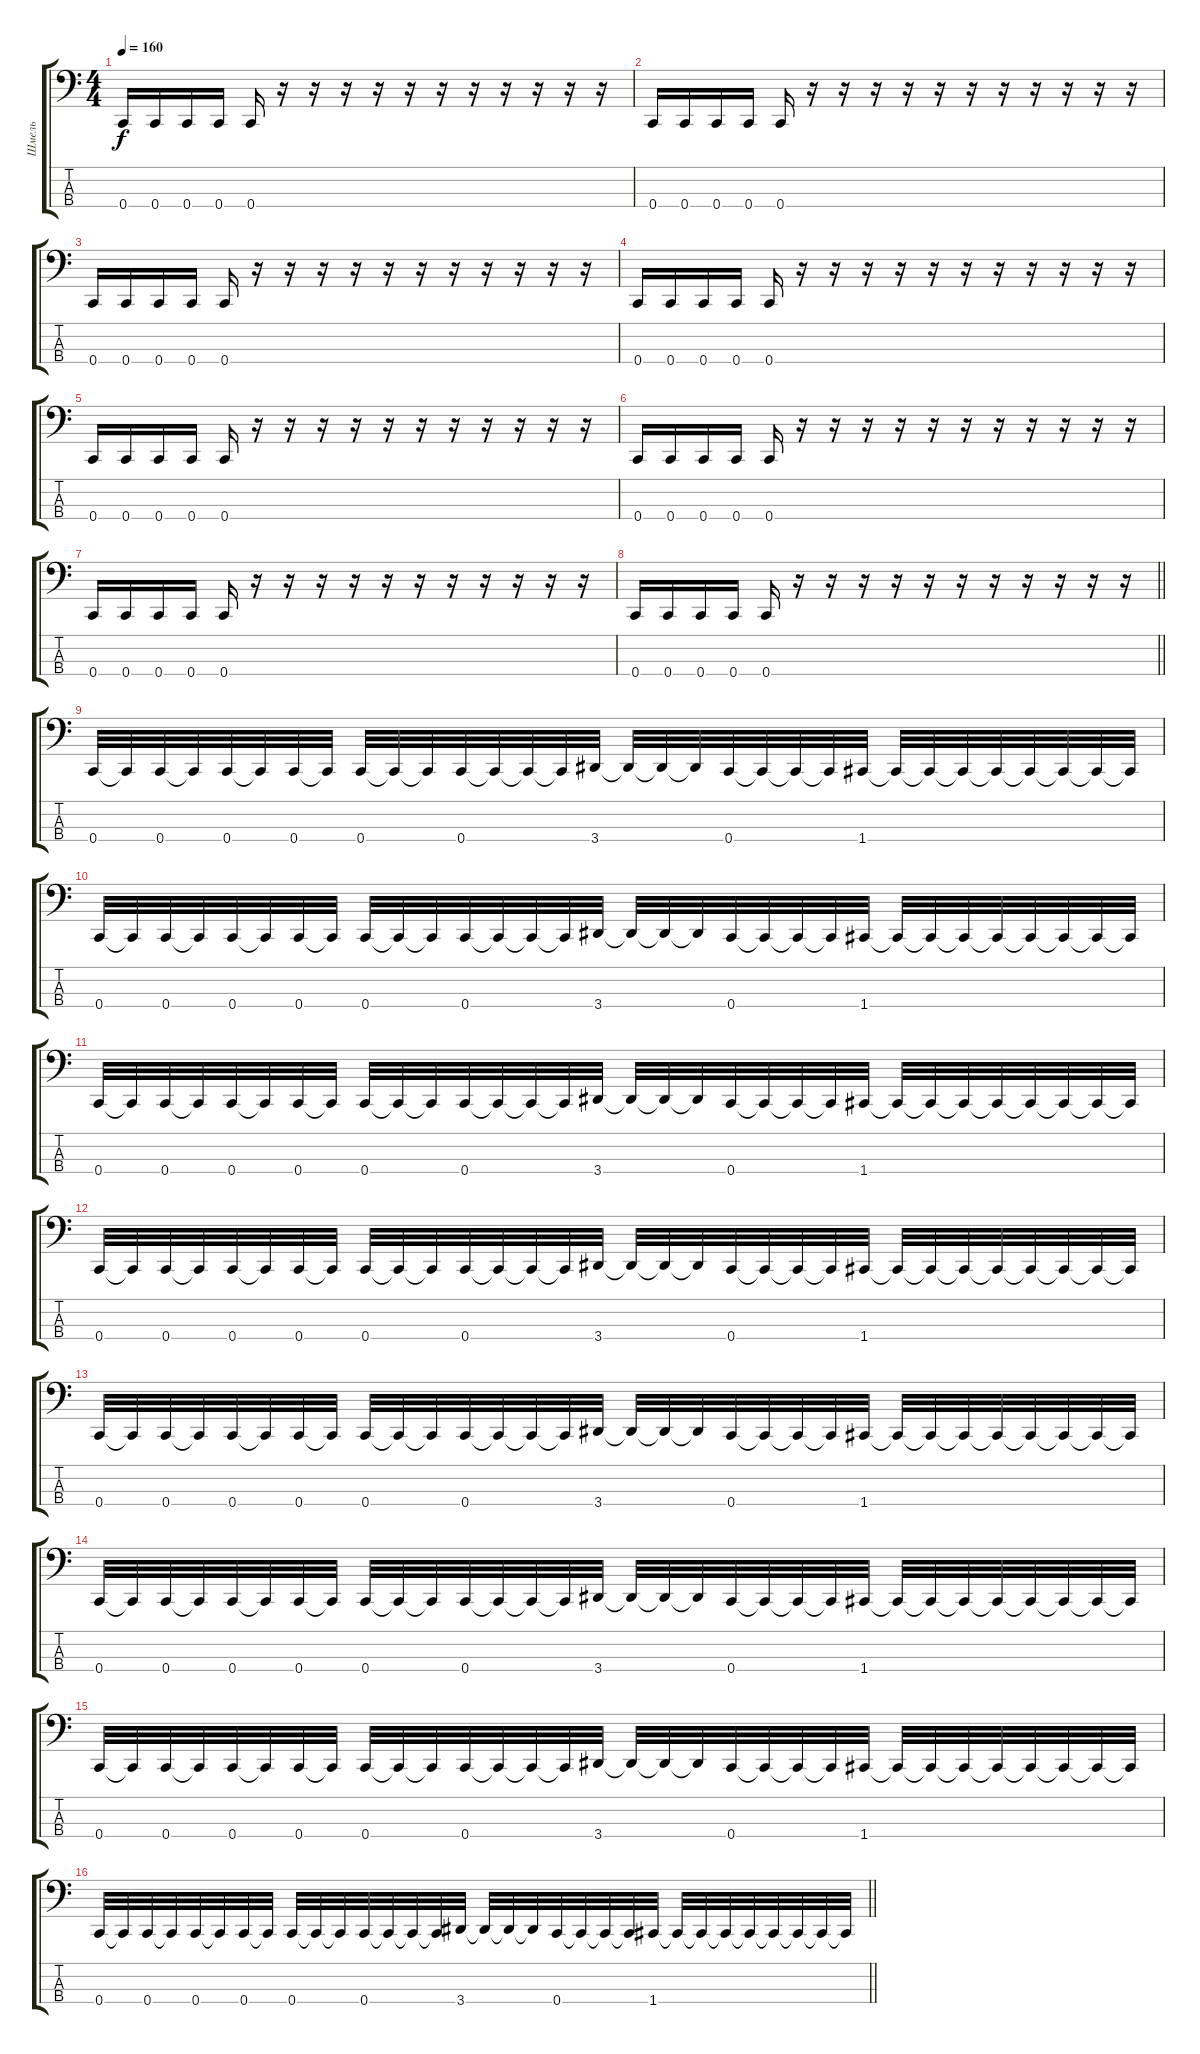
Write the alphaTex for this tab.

\track ("Шмель" "Шмель") {instrument electricbassfinger}
\staff {score tabs}
\tuning (F2 C2 G1 C1) {hide}
\ts (4 4)
\tempo 160
\clef f4
\ks c
0.4.16{dy f} 0.4.16 0.4.16 0.4.16 0.4.16 r.16 r.16 r.16 r.16 r.16 r.16 r.16 r.16 r.16 r.16 r.16 |
0.4.16 0.4.16 0.4.16 0.4.16 0.4.16 r.16 r.16 r.16 r.16 r.16 r.16 r.16 r.16 r.16 r.16 r.16 |
0.4.16 0.4.16 0.4.16 0.4.16 0.4.16 r.16 r.16 r.16 r.16 r.16 r.16 r.16 r.16 r.16 r.16 r.16 |
0.4.16 0.4.16 0.4.16 0.4.16 0.4.16 r.16 r.16 r.16 r.16 r.16 r.16 r.16 r.16 r.16 r.16 r.16 |
0.4.16 0.4.16 0.4.16 0.4.16 0.4.16 r.16 r.16 r.16 r.16 r.16 r.16 r.16 r.16 r.16 r.16 r.16 |
0.4.16 0.4.16 0.4.16 0.4.16 0.4.16 r.16 r.16 r.16 r.16 r.16 r.16 r.16 r.16 r.16 r.16 r.16 |
0.4.16 0.4.16 0.4.16 0.4.16 0.4.16 r.16 r.16 r.16 r.16 r.16 r.16 r.16 r.16 r.16 r.16 r.16 |
\barLineRight lightlight
0.4.16 0.4.16 0.4.16 0.4.16 0.4.16 r.16 r.16 r.16 r.16 r.16 r.16 r.16 r.16 r.16 r.16 r.16 |
0.4.32 0.4{t}.32 0.4.32 0.4{t}.32 0.4.32 0.4{t}.32 0.4.32 0.4{t}.32 0.4.32 0.4{t}.32 0.4{t}.32 0.4.32 0.4{t}.32 0.4{t}.32 0.4{t}.32 3.4.32 3.4{t}.32 3.4{t}.32 3.4{t}.32 0.4.32 0.4{t}.32 0.4{t}.32 0.4{t}.32 1.4.32 1.4{t}.32 1.4{t}.32 1.4{t}.32 1.4{t}.32 1.4{t}.32 1.4{t}.32 1.4{t}.32 1.4{t}.32 |
0.4.32 0.4{t}.32 0.4.32 0.4{t}.32 0.4.32 0.4{t}.32 0.4.32 0.4{t}.32 0.4.32 0.4{t}.32 0.4{t}.32 0.4.32 0.4{t}.32 0.4{t}.32 0.4{t}.32 3.4.32 3.4{t}.32 3.4{t}.32 3.4{t}.32 0.4.32 0.4{t}.32 0.4{t}.32 0.4{t}.32 1.4.32 1.4{t}.32 1.4{t}.32 1.4{t}.32 1.4{t}.32 1.4{t}.32 1.4{t}.32 1.4{t}.32 1.4{t}.32 |
0.4.32 0.4{t}.32 0.4.32 0.4{t}.32 0.4.32 0.4{t}.32 0.4.32 0.4{t}.32 0.4.32 0.4{t}.32 0.4{t}.32 0.4.32 0.4{t}.32 0.4{t}.32 0.4{t}.32 3.4.32 3.4{t}.32 3.4{t}.32 3.4{t}.32 0.4.32 0.4{t}.32 0.4{t}.32 0.4{t}.32 1.4.32 1.4{t}.32 1.4{t}.32 1.4{t}.32 1.4{t}.32 1.4{t}.32 1.4{t}.32 1.4{t}.32 1.4{t}.32 |
0.4.32 0.4{t}.32 0.4.32 0.4{t}.32 0.4.32 0.4{t}.32 0.4.32 0.4{t}.32 0.4.32 0.4{t}.32 0.4{t}.32 0.4.32 0.4{t}.32 0.4{t}.32 0.4{t}.32 3.4.32 3.4{t}.32 3.4{t}.32 3.4{t}.32 0.4.32 0.4{t}.32 0.4{t}.32 0.4{t}.32 1.4.32 1.4{t}.32 1.4{t}.32 1.4{t}.32 1.4{t}.32 1.4{t}.32 1.4{t}.32 1.4{t}.32 1.4{t}.32 |
0.4.32 0.4{t}.32 0.4.32 0.4{t}.32 0.4.32 0.4{t}.32 0.4.32 0.4{t}.32 0.4.32 0.4{t}.32 0.4{t}.32 0.4.32 0.4{t}.32 0.4{t}.32 0.4{t}.32 3.4.32 3.4{t}.32 3.4{t}.32 3.4{t}.32 0.4.32 0.4{t}.32 0.4{t}.32 0.4{t}.32 1.4.32 1.4{t}.32 1.4{t}.32 1.4{t}.32 1.4{t}.32 1.4{t}.32 1.4{t}.32 1.4{t}.32 1.4{t}.32 |
0.4.32 0.4{t}.32 0.4.32 0.4{t}.32 0.4.32 0.4{t}.32 0.4.32 0.4{t}.32 0.4.32 0.4{t}.32 0.4{t}.32 0.4.32 0.4{t}.32 0.4{t}.32 0.4{t}.32 3.4.32 3.4{t}.32 3.4{t}.32 3.4{t}.32 0.4.32 0.4{t}.32 0.4{t}.32 0.4{t}.32 1.4.32 1.4{t}.32 1.4{t}.32 1.4{t}.32 1.4{t}.32 1.4{t}.32 1.4{t}.32 1.4{t}.32 1.4{t}.32 |
0.4.32 0.4{t}.32 0.4.32 0.4{t}.32 0.4.32 0.4{t}.32 0.4.32 0.4{t}.32 0.4.32 0.4{t}.32 0.4{t}.32 0.4.32 0.4{t}.32 0.4{t}.32 0.4{t}.32 3.4.32 3.4{t}.32 3.4{t}.32 3.4{t}.32 0.4.32 0.4{t}.32 0.4{t}.32 0.4{t}.32 1.4.32 1.4{t}.32 1.4{t}.32 1.4{t}.32 1.4{t}.32 1.4{t}.32 1.4{t}.32 1.4{t}.32 1.4{t}.32 |
\barLineRight lightlight
0.4.32 0.4{t}.32 0.4.32 0.4{t}.32 0.4.32 0.4{t}.32 0.4.32 0.4{t}.32 0.4.32 0.4{t}.32 0.4{t}.32 0.4.32 0.4{t}.32 0.4{t}.32 0.4{t}.32 3.4.32 3.4{t}.32 3.4{t}.32 3.4{t}.32 0.4.32 0.4{t}.32 0.4{t}.32 0.4{t}.32 1.4.32 1.4{t}.32 1.4{t}.32 1.4{t}.32 1.4{t}.32 1.4{t}.32 1.4{t}.32 1.4{t}.32 1.4{t}.32
